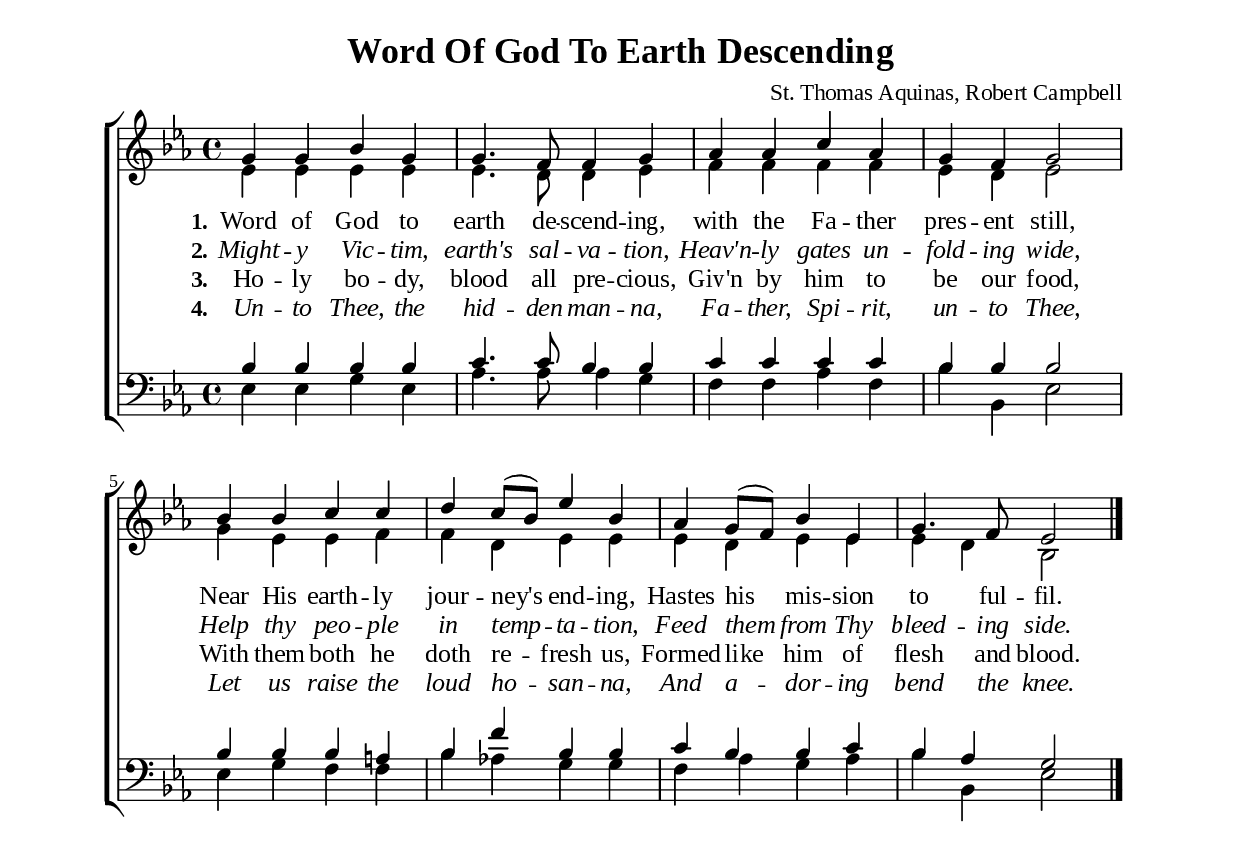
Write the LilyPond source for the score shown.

\version "2.18.2"

\header {
  title = "Word Of God To Earth Descending"
  composer = "St. Thomas Aquinas, Robert Campbell"
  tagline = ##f
}

global= {
  \key ees \major
  \time 4/4
}

\paper {
  #(set-paper-size "a4")
  top-margin = 15\mm
  bottom-marign = 15\mm
  left-margin = 20\mm
  right-margin = 20\mm
  indent = #0
  #(define fonts
	 (make-pango-font-tree "Liberation Serif"
	 		       "Liberation Serif"
			       "Liberation Serif"
			       (/ 20 20)))
}

printItalic = \with {
  \override LyricText.font-shape = #'italic
}

% Soprano verse music
musicVerseSoprano = \relative c' {
  %{ 01 %} g'4 g bes g |
  %{ 02 %} g4. f8 f4 g |
  %{ 03 %} aes aes c aes |
  %{ 04 %} g f g2 |
  %{ 05 %} bes4 bes c c |
  %{ 06 %} d c8 (bes) ees4 bes |
  %{ 07 %} aes g8 (f) bes4 ees, |
  %{ 08 %} g4. f8 ees2 \bar "|."
}

% Alto verse music
musicVerseAlto = \relative c' {
  %{ 01 %} ees4 ees ees ees |
  %{ 02 %} ees4. d8 d4 ees |
  %{ 03 %} f f f f |
  %{ 04 %} ees d ees2 |
  %{ 05 %} g4 ees ees f |
  %{ 06 %} f d ees ees |
  %{ 07 %} ees d ees ees |
  %{ 08 %} ees d bes2 \bar "|."
}

% Tenor verse music
musicVerseTenor = \relative c' {
  %{ 01 %} bes4 bes bes bes |
  %{ 02 %} c4. c8 bes4 bes |
  %{ 03 %} c c c c |
  %{ 04 %} bes bes bes2 |
  %{ 05 %} bes4 bes bes a! |
  %{ 06 %} bes f' bes, bes |
  %{ 07 %} c bes bes c |
  %{ 08 %} bes aes g2 \bar "|."
}

% Basso verse music
musicVerseBasso = \relative c {
  %{ 01 %} ees4 ees g ees |
  %{ 02 %} aes4. aes8 aes4 g |
  %{ 03 %} f f aes f |
  %{ 04 %} bes bes, ees2 |
  %{ 05 %} ees4 g f f |
  %{ 06 %} bes aes! g g |
  %{ 07 %} f aes g aes |
  %{ 08 %} bes bes, ees2 \bar "|."
}

% Verse lyrics
verseOne = \lyricmode {
  \set stanza = #"1."
  Word of God to earth de -- scend -- ing, with the Fa -- ther pres -- ent still,
  Near His earth -- ly jour -- ney's end -- ing, Hastes his mis -- sion to ful -- fil.
}

verseTwo = \lyricmode {
  \set stanza = #"2."
  Might -- y Vic -- tim, earth's sal -- va -- tion, Heav'n -- ly gates un -- fold -- ing wide,
  Help thy peo -- ple in temp -- ta -- tion, Feed them from Thy bleed -- ing side.
}

verseThree = \lyricmode {
  \set stanza = #"3."
  Ho -- ly bo -- dy, blood all pre -- cious, Giv'n  by him to be our food,
  With them both he doth re -- fresh us, Formed like him of flesh and blood.
}

verseFour = \lyricmode {
  \set stanza = #"4."
  Un -- to Thee, the hid -- den man -- na, Fa -- ther, Spi -- rit, un -- to Thee,
  Let us raise the loud ho -- san -- na, And a -- dor -- ing bend the knee.
}

% Layout
\score {
    \new ChoirStaff <<
      \new Staff <<
        \clef "treble"
        \new Voice = "sopranos" { \voiceOne \global \stemUp \slurUp \musicVerseSoprano }
        \new Voice = "alto" { \voiceTwo \global \stemDown \slurDown \musicVerseAlto }
      >>
      \new Lyrics \lyricsto sopranos \verseOne
      \new Lyrics \printItalic \lyricsto sopranos \verseTwo
      \new Lyrics \lyricsto sopranos \verseThree
      \new Lyrics \printItalic \lyricsto sopranos \verseFour
      \new Staff <<
        \clef "bass"
        \new Voice = "tenor" { \voiceOne \global \stemUp \slurUp \musicVerseTenor }
        \new Voice = "basso" { \voiceTwo \global \stemDown \slurDown \musicVerseBasso }
      >>
    >>
}
